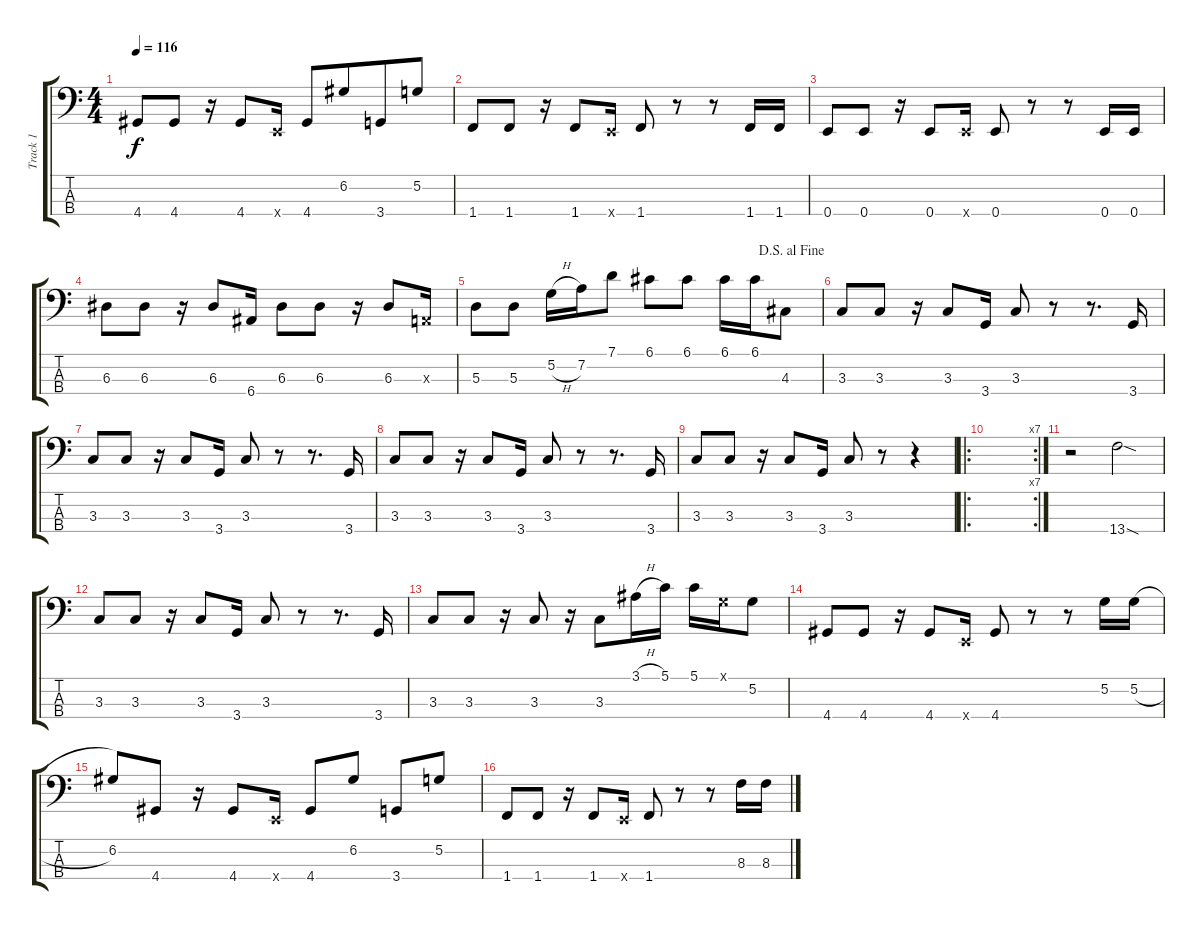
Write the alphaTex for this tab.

\track ("Track 1" "Track 1") {instrument electricbassfinger}
\staff {score tabs}
\tuning (G2 D2 A1 E1) {hide}
\ts (4 4)
\tempo 116
\clef f4
\ks c
4.4.8{dy f} 4.4.8 r.16 4.4.8 0.4{x}.16 4.4.8 6.2.8{beam merge} 3.4.8 5.2.8 |
1.4.8 1.4.8 r.16 1.4.8 0.4{x}.16 1.4.8 r.8 r.8 1.4.16 1.4.16 |
0.4.8 0.4.8 r.16 0.4.8 0.4{x}.16 0.4.8 r.8 r.8 0.4.16 0.4.16 |
6.3.8 6.3.8 r.16 6.3.8 6.4.16 6.3.8 6.3.8 r.16 6.3.8 0.3{x}.16 |
\jump dalsegnoalfine
5.3.8 5.3.8 5.2{h}.16 7.2.16 7.1.8 6.1.8 6.1.8 6.1.16 6.1.16 4.3.8 |
3.3.8 3.3.8 r.16 3.3.8 3.4.16 3.3.8 r.8 r.8{d} 3.4.16 |
3.3.8 3.3.8 r.16 3.3.8 3.4.16 3.3.8 r.8 r.8{d} 3.4.16 |
3.3.8 3.3.8 r.16 3.3.8 3.4.16 3.3.8 r.8 r.8{d} 3.4.16 |
3.3.8 3.3.8 r.16 3.3.8 3.4.16 3.3.8 r.8 r.4 |
\ro
\rc 7
|
r.2 13.4{sod}.2 |
3.3.8 3.3.8 r.16 3.3.8 3.4.16 3.3.8 r.8 r.8{d} 3.4.16 |
3.3.8 3.3.8 r.16 3.3.8 r.16 3.3.8 3.1{h}.16 5.1.16 5.1.16 0.1{x}.16 5.2.8 |
4.4.8 4.4.8 r.16 4.4.8 0.4{x}.16 4.4.8 r.8 r.8 5.2.16 5.2{h}.16 |
6.2.8 4.4.8 r.16 4.4.8 0.4{x}.16 4.4.8 6.2.8 3.4.8 5.2.8 |
1.4.8 1.4.8 r.16 1.4.8 0.4{x}.16 1.4.8 r.8 r.8 8.3.16 8.3.16
